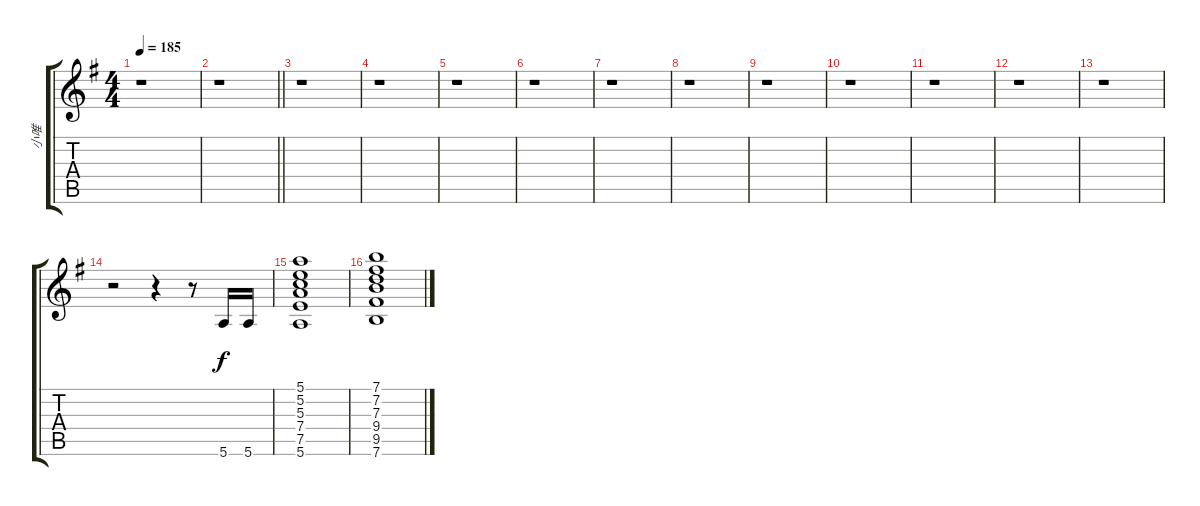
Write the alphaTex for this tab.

\track ("小唯" "小唯") {instrument overdrivenguitar}
\staff {score tabs}
\tuning (E4 B3 G3 D3 A2 E2) {hide}
\ts (4 4)
\tempo 185
\clef g2
\ks g
r.1{dy f} |
\barLineRight lightlight
r.1 |
r.1 |
r.1 |
r.1 |
r.1 |
r.1 |
r.1 |
r.1 |
r.1 |
r.1 |
r.1 |
r.1 |
r.2 r.4 r.8 5.6.16 5.6.16 |
(5.1 5.2 5.3 7.4 7.5 5.6).1 |
(7.1 7.2 7.3 9.4 9.5 7.6).1
